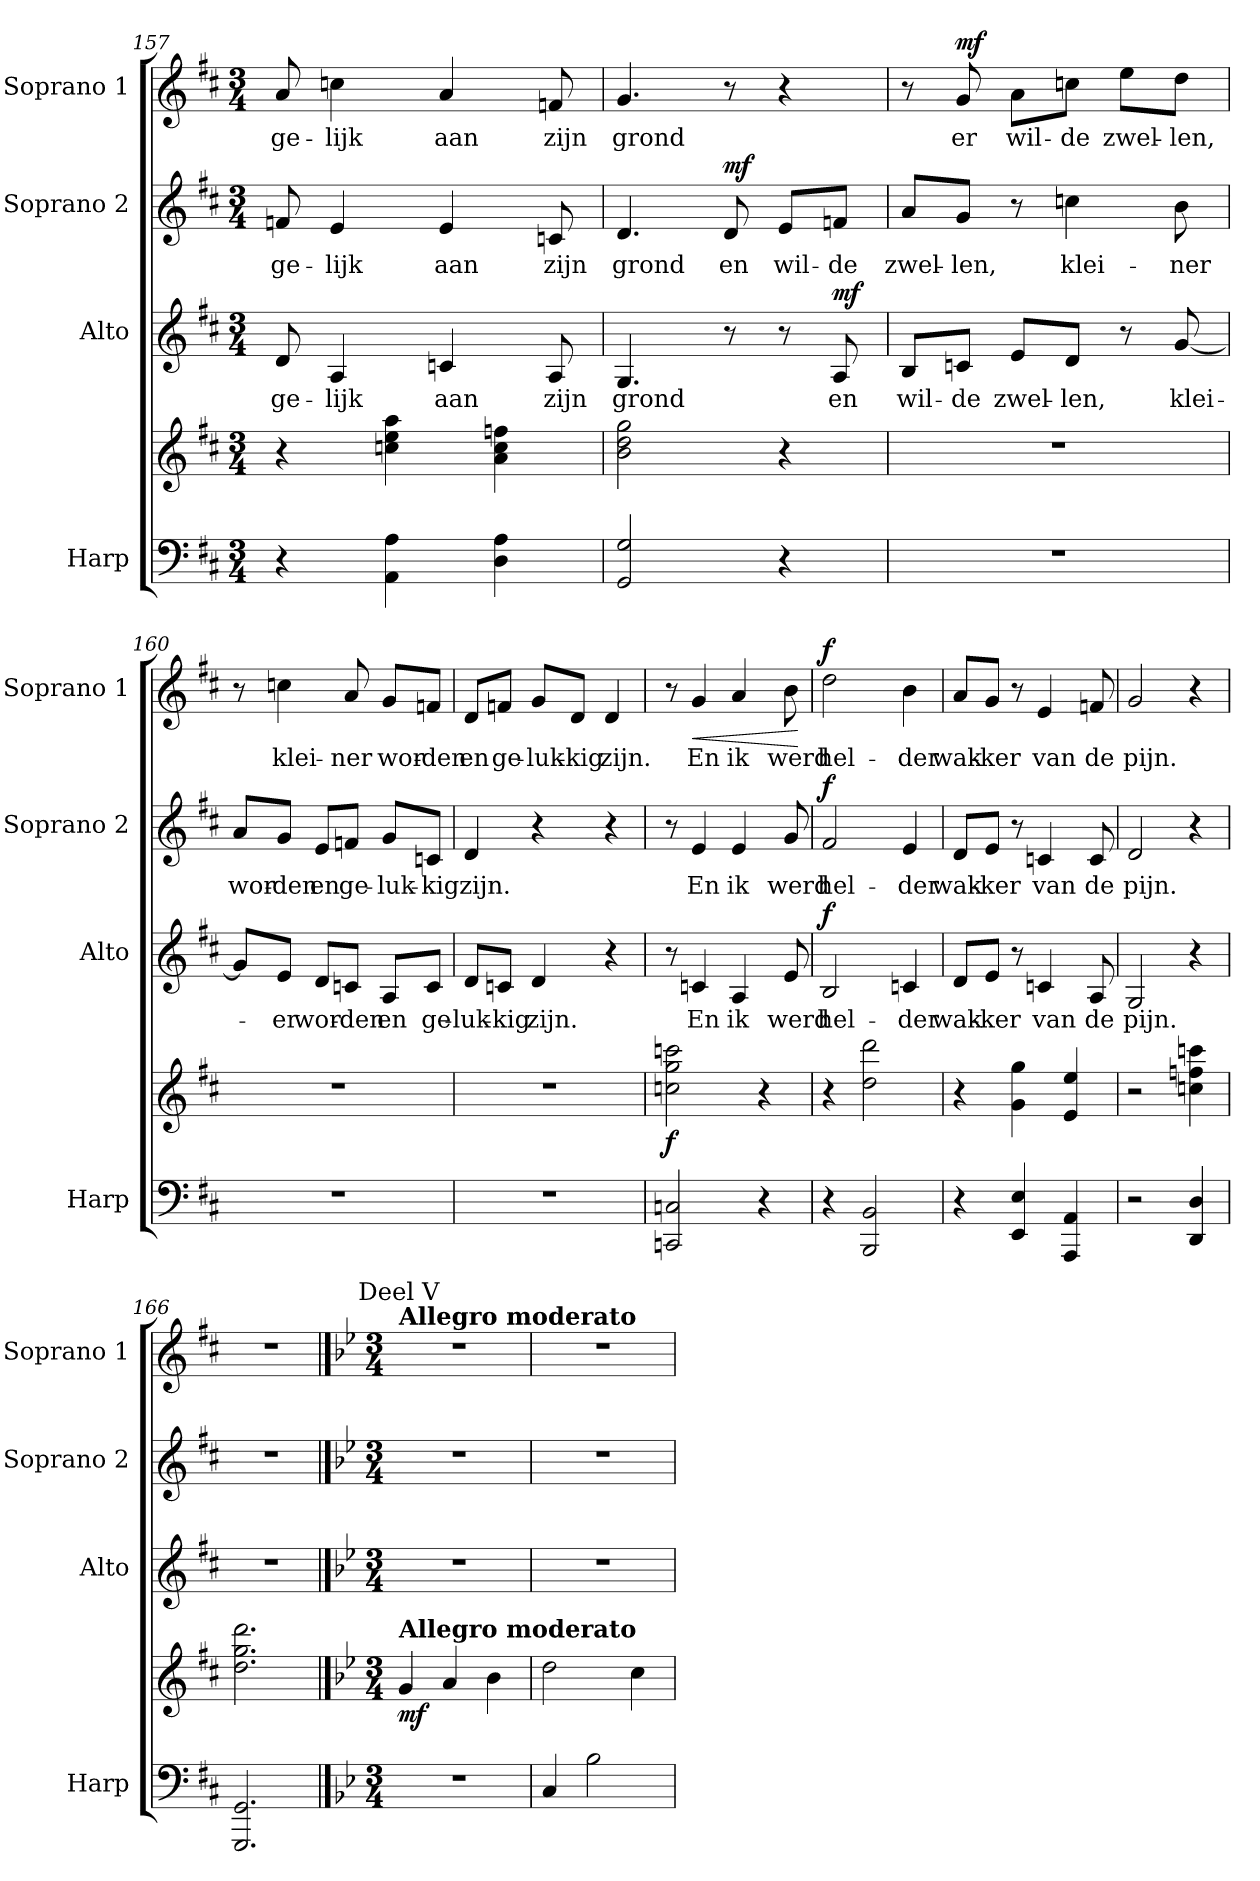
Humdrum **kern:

**kern	**kern	**dynam	**kern	**text	**dynam	**kern	**text	**dynam	**kern	**text	**dynam
*part4	*part4	*part4	*part3	*part3	*part3	*part2	*part2	*part2	*part1	*part1	*part1
*staff5	*staff4	*staff4/5	*staff3	*staff3	*staff3	*staff2	*staff2	*staff2	*staff1	*staff1	*staff1
*I"Harp	*	*	*I"Alto	*	*	*I"Soprano 2	*	*	*I"Soprano 1	*	*
*I'Harp	*	*	*I'Alto	*	*	*I'Soprano 2	*	*	*I'Soprano 1	*	*
*clefF4	*clefG2	*	*clefG2	*	*	*clefG2	*	*	*clefG2	*	*
*k[f#c#]	*k[f#c#]	*	*k[f#c#]	*	*	*k[f#c#]	*	*	*k[f#c#]	*	*
*D:	*D:	*	*D:	*	*	*D:	*	*	*D:	*	*
*M3/4	*M3/4	*	*M3/4	*	*	*M3/4	*	*	*M3/4	*	*
=157	=157	=157	=157	=157	=157	=157	=157	=157	=157	=157	=157
!	!	!	!	!LO:LY:b	!	!	!LO:LY:b	!	!	!LO:LY:b	!
4r	4r	.	8d	-ge-	.	8fn	-ge-	.	8a	-ge-	.
!	!	!	!	!LO:LY:b	!	!	!LO:LY:b	!	!	!LO:LY:b	!
.	.	.	4A	-lijk	.	4e	-lijk	.	4ccn	-lijk	.
4AA\ 4A\	4ccn\ 4ee\ 4aa\	.	.	.	.	.	.	.	.	.	.
!	!	!	!	!LO:LY:b	!	!	!LO:LY:b	!	!	!LO:LY:b	!
.	.	.	4cn	aan	.	4e	aan	.	4a	aan	.
4D\ 4A\	4a\ 4cc\ 4ffn\	.	.	.	.	.	.	.	.	.	.
!	!	!	!	!LO:LY:b	!	!	!LO:LY:b	!	!	!LO:LY:b	!
.	.	.	8A	zijn	.	8cn	zijn	.	8fn	zijn	.
=158	=158	=158	=158	=158	=158	=158	=158	=158	=158	=158	=158
!	!	!	!	!LO:LY:b	!	!	!LO:LY:b	!	!	!LO:LY:b	!
2GG 2G	2b\ 2dd\ 2gg\	.	4.G	grond	.	4.d	grond	.	4.g	grond	.
!	!	!	!	!	!	!	!LO:LY:b	!LO:DY:a	!	!	!
.	.	.	8r	.	.	8d	en	mf	8r	.	.
!	!	!	!	!	!	!	!LO:LY:b	!	!	!	!
4r	4r	.	8r	.	.	8eL	wil-	.	4r	.	.
!	!	!	!	!LO:LY:b	!LO:DY:a	!	!LO:LY:b	!	!	!	!
.	.	.	8A	en	mf	8fnJ	-de	.	.	.	.
!!LO:LB:g=z
=159	=159	=159	=159	=159	=159	=159	=159	=159	=159	=159	=159
!LO:N:vis=1	!LO:N:vis=1	!	!	!LO:LY:b	!	!	!LO:LY:b	!	!	!	!
2.r	2.r	.	8BL	wil-	.	8aL	zwel-	.	8r	.	.
!	!	!	!	!LO:LY:b	!	!	!LO:LY:b	!	!	!LO:LY:b	!LO:DY:a
.	.	.	8cnJ	-de	.	8gJ	-len,	.	8g	er	mf
!	!	!	!	!LO:LY:b	!	!	!	!	!	!LO:LY:b	!
.	.	.	8eL	zwel-	.	8r	.	.	8aL	wil-	.
!	!	!	!	!LO:LY:b	!	!	!LO:LY:b	!	!	!LO:LY:b	!
.	.	.	8dJ	-len,	.	4ccn	klei-	.	8ccnJ	-de	.
!	!	!	!	!	!	!	!	!	!	!LO:LY:b	!
.	.	.	8r	.	.	.	.	.	8eeL	zwel-	.
!	!	!	!	!LO:LY:b	!	!	!LO:LY:b	!	!	!LO:LY:b	!
.	.	.	[8g	klei-	.	8b	-ner	.	8ddJ	-len,	.
=160	=160	=160	=160	=160	=160	=160	=160	=160	=160	=160	=160
!LO:N:vis=1	!LO:N:vis=1	!	!	!	!	!	!LO:LY:b	!	!	!	!
2.r	2.r	.	8gL]	.	.	8aL	wor-	.	8r	.	.
!	!	!	!	!LO:LY:b	!	!	!LO:LY:b	!	!	!LO:LY:b	!
.	.	.	8eJ	-er	.	8gJ	-den	.	4ccn	klei-	.
!	!	!	!	!LO:LY:b	!	!	!LO:LY:b	!	!	!	!
.	.	.	8dL	wor-	.	8eL	en	.	.	.	.
!	!	!	!	!LO:LY:b	!	!	!LO:LY:b	!	!	!LO:LY:b	!
.	.	.	8cnJ	-den	.	8fnJ	ge-	.	8a	-ner	.
!	!	!	!	!LO:LY:b	!	!	!LO:LY:b	!	!	!LO:LY:b	!
.	.	.	8AL	en	.	8gL	-luk-	.	8gL	wor-	.
!	!	!	!	!LO:LY:b	!	!	!LO:LY:b	!	!	!LO:LY:b	!
.	.	.	8cJ	ge-	.	8cnJ	-kig	.	8fnJ	-den	.
=161	=161	=161	=161	=161	=161	=161	=161	=161	=161	=161	=161
!LO:N:vis=1	!LO:N:vis=1	!	!	!LO:LY:b	!	!	!LO:LY:b	!	!	!LO:LY:b	!
2.r	2.r	.	8dL	-luk-	.	4d	zijn.	.	8dL	en	.
!	!	!	!	!LO:LY:b	!	!	!	!	!	!LO:LY:b	!
.	.	.	8cnJ	-kig	.	.	.	.	8fnJ	ge-	.
!	!	!	!	!LO:LY:b	!	!	!	!	!	!LO:LY:b	!
.	.	.	4d	zijn.	.	4r	.	.	8gL	-luk-	.
!	!	!	!	!	!	!	!	!	!	!LO:LY:b	!
.	.	.	.	.	.	.	.	.	8dJ	-kig	.
!	!	!	!	!	!	!	!	!	!	!LO:LY:b	!
.	.	.	4r	.	.	4r	.	.	4d	zijn.	.
!!LO:LB:g=z
=162	=162	=162	=162	=162	=162	=162	=162	=162	=162	=162	=162
!	!	!LO:DY:b	!	!	!	!	!	!	!	!	!
2CCn 2Cn	2ccn\ 2gg\ 2cccn\	f	8r	.	.	8r	.	.	8r	.	.
!	!	!	!	!LO:LY:b	!	!	!LO:LY:b	!	!	!LO:LY:b	!LO:HP:b
.	.	.	4cn	En	.	4e	En	.	4g	En	<
!	!	!	!	!LO:LY:b	!	!	!LO:LY:b	!	!	!LO:LY:b	!
.	.	.	4A	ik	.	4e	ik	.	4a	ik	.
4r	4r	.	.	.	.	.	.	.	.	.	.
!	!	!	!	!LO:LY:b	!	!	!LO:LY:b	!	!	!LO:LY:b	!
.	.	.	8e	werd	.	8g	werd	.	8b	werd	.
.	.	.	.	.	.	.	.	.	.	.	[
=163	=163	=163	=163	=163	=163	=163	=163	=163	=163	=163	=163
!	!	!	!	!LO:LY:b	!LO:DY:a	!	!LO:LY:b	!LO:DY:a	!	!LO:LY:b	!LO:DY:a
4r	4r	.	2B	hel-	f	2f#	hel-	f	2dd	hel-	f
2BBB 2BB	2dd\ 2ddd\	.	.	.	.	.	.	.	.	.	.
!	!	!	!	!LO:LY:b	!	!	!LO:LY:b	!	!	!LO:LY:b	!
.	.	.	4cn	-der	.	4e	-der	.	4b	-der	.
=164	=164	=164	=164	=164	=164	=164	=164	=164	=164	=164	=164
!	!	!	!	!LO:LY:b	!	!	!LO:LY:b	!	!	!LO:LY:b	!
4r	4r	.	8dL	wak-	.	8dL	wak-	.	8aL	wak-	.
!	!	!	!	!LO:LY:b	!	!	!LO:LY:b	!	!	!LO:LY:b	!
.	.	.	8eJ	-ker	.	8eJ	-ker	.	8gJ	-ker	.
4EE 4E	4g\ 4gg\	.	8r	.	.	8r	.	.	8r	.	.
!	!	!	!	!LO:LY:b	!	!	!LO:LY:b	!	!	!LO:LY:b	!
.	.	.	4cn	van	.	4cn	van	.	4e	van	.
4AAA 4AA	4e 4ee	.	.	.	.	.	.	.	.	.	.
!	!	!	!	!LO:LY:b	!	!	!LO:LY:b	!	!	!LO:LY:b	!
.	.	.	8A	de	.	8c	de	.	8fn	de	.
=165	=165	=165	=165	=165	=165	=165	=165	=165	=165	=165	=165
!	!	!	!	!LO:LY:b	!	!	!LO:LY:b	!	!	!LO:LY:b	!
2r	2r	.	2G	pijn.	.	2d	pijn.	.	2g	pijn.	.
4DD 4D	4ccn\ 4ffn\ 4cccn\	.	4r	.	.	4r	.	.	4r	.	.
=166	=166	=166	=166	=166	=166	=166	=166	=166	=166	=166	=166
!	!	!	!LO:N:vis=1	!	!	!LO:N:vis=1	!	!	!LO:N:vis=1	!	!
2.GGG 2.GG	2.dd\ 2.gg\ 2.ddd\	.	2.r	.	.	2.r	.	.	2.r	.	.
!!LO:LB:g=z
==167	==167	==167	==167	==167	==167	==167	==167	==167	==167	==167	==167
*k[b-e-]	*k[b-e-]	*	*k[b-e-]	*	*	*k[b-e-]	*	*	*k[b-e-]	*	*
*B-:	*B-:	*	*B-:	*	*	*B-:	*	*	*B-:	*	*
*M3/4	*M3/4	*	*M3/4	*	*	*M3/4	*	*	*M3/4	*	*
*	*MM144	*	*	*	*	*	*	*	*MM144	*	*
!	!	!	!	!	!	!	!	!	!LO:TX:a:B:t=Allegro moderato	!	!
!	!	!	!	!	!	!	!	!	!LO:TX:a:cj:t=Deel V	!	!
!	!LO:TX:a:B:t=Allegro moderato	!	!	!	!	!	!	!	!	!	!
!LO:N:vis=1	!	!LO:DY:b	!LO:N:vis=1	!	!	!LO:N:vis=1	!	!	!LO:N:vis=1	!	!
2.r	4g/	mf	2.r	.	.	2.r	.	.	2.r	.	.
.	4a/	.	.	.	.	.	.	.	.	.	.
.	4b-\	.	.	.	.	.	.	.	.	.	.
=168	=168	=168	=168	=168	=168	=168	=168	=168	=168	=168	=168
!	!	!	!LO:N:vis=1	!	!	!LO:N:vis=1	!	!	!LO:N:vis=1	!	!
4C/	2dd\	.	2.r	.	.	2.r	.	.	2.r	.	.
2B-\	.	.	.	.	.	.	.	.	.	.	.
.	4cc\	.	.	.	.	.	.	.	.	.	.
=	=	=	=	=	=	=	=	=	=	=	=
*-	*-	*-	*-	*-	*-	*-	*-	*-	*-	*-	*-
